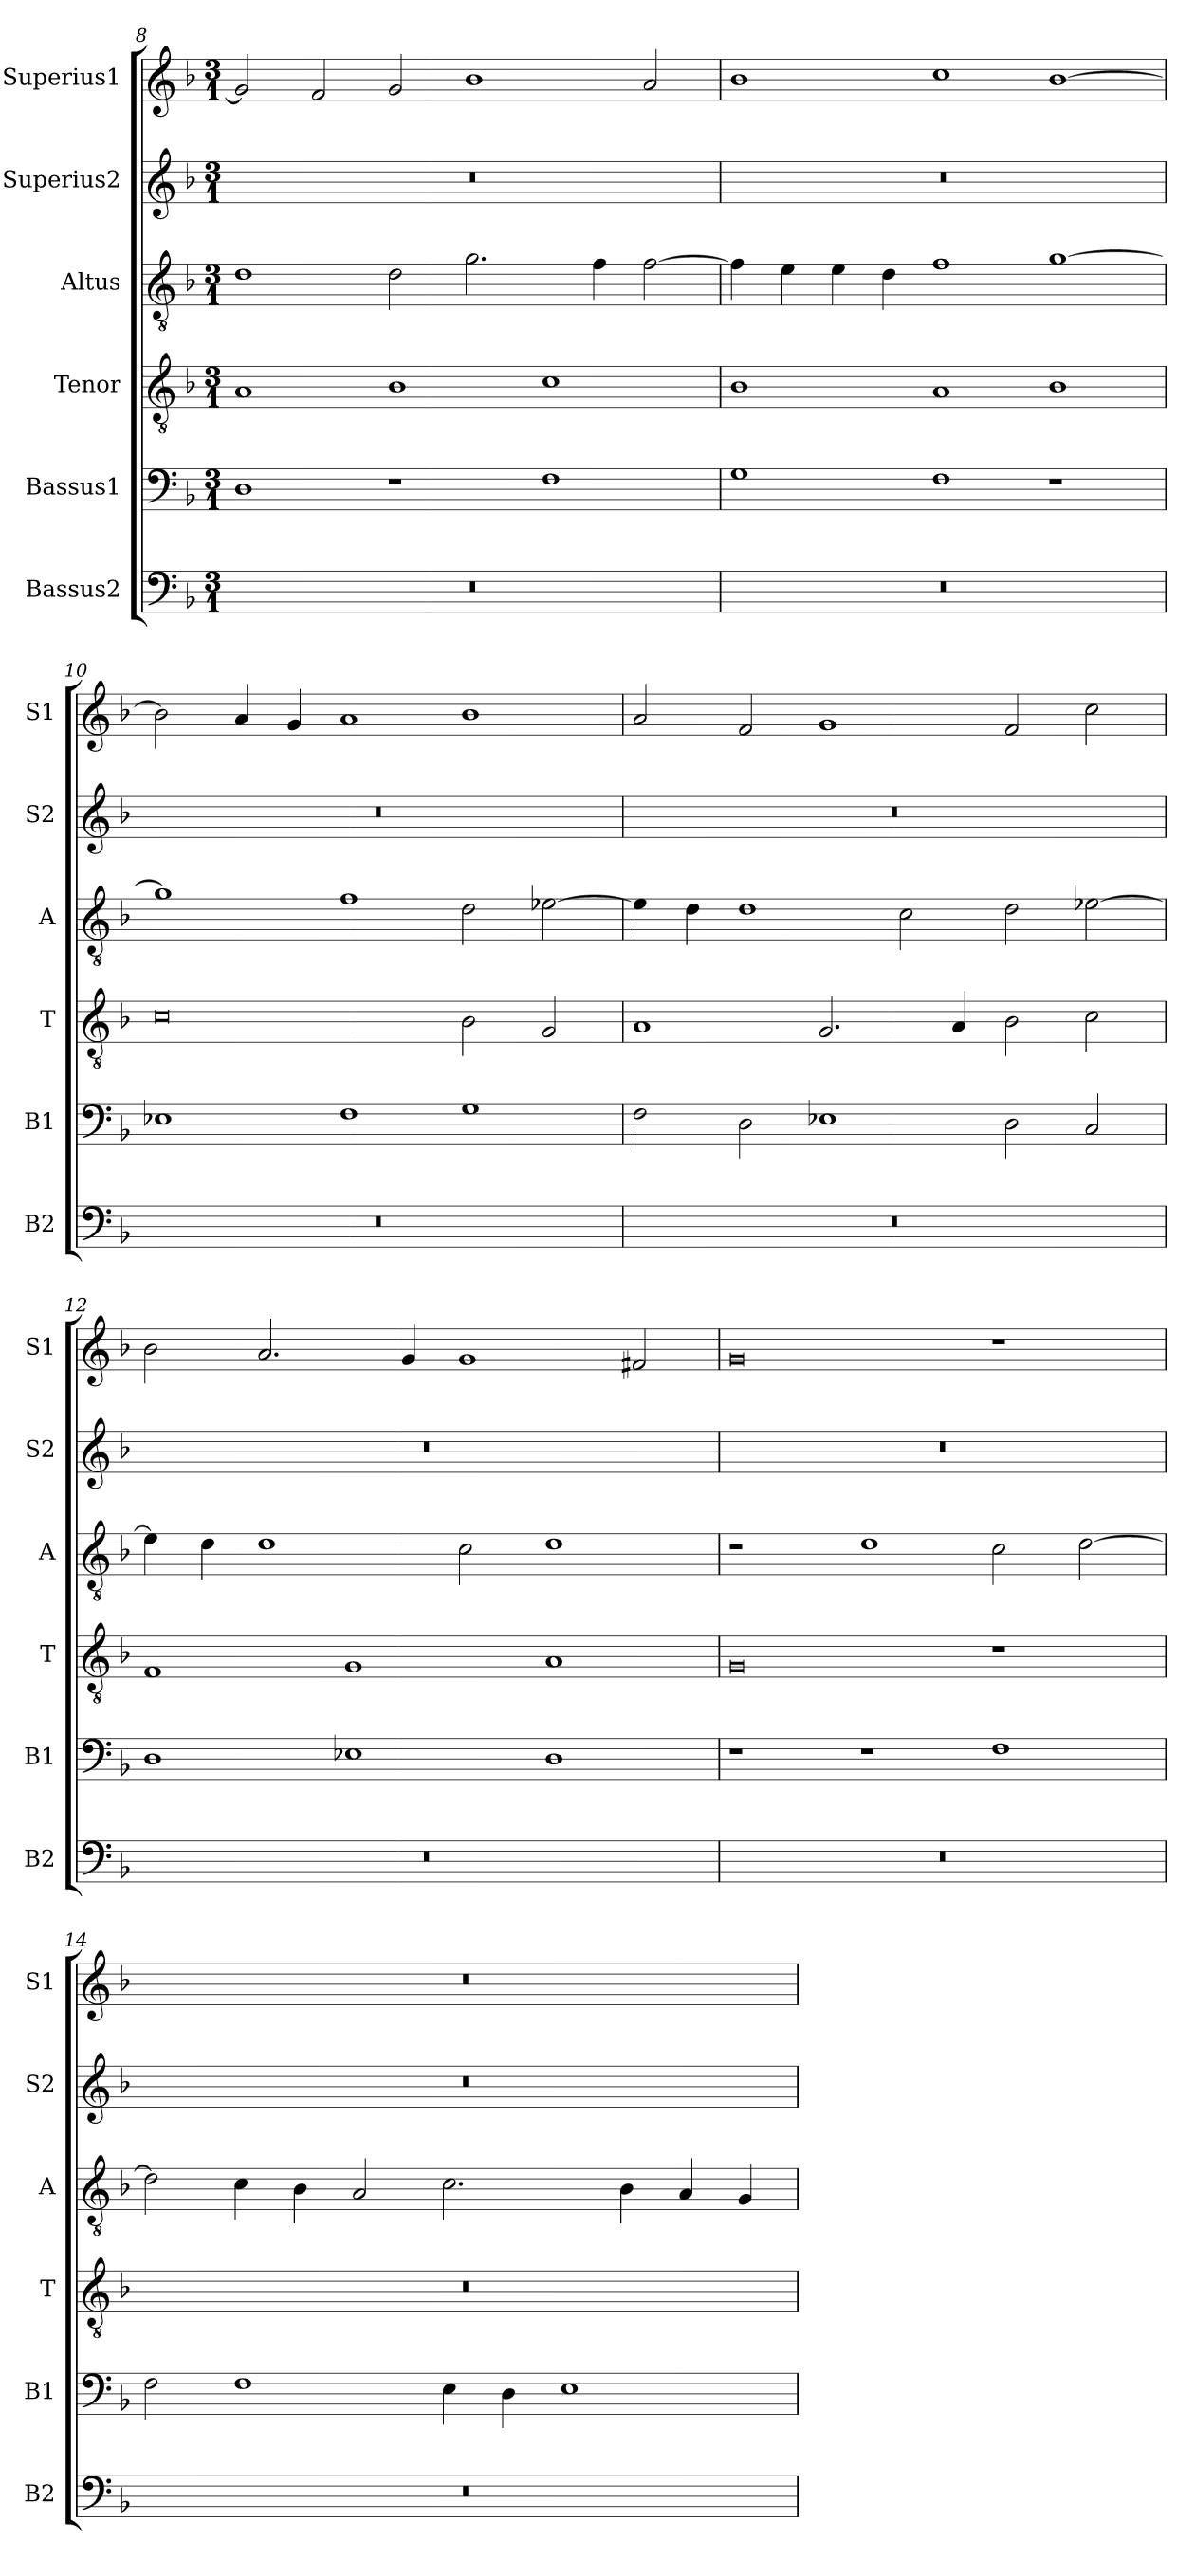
**kern	**kern	**kern	**kern	**kern	**kern
*part6	*part5	*part4	*part3	*part2	*part1
*staff6	*staff5	*staff4	*staff3	*staff2	*staff1
*I"Bassus2	*I"Bassus1	*I"Tenor	*I"Altus	*I"Superius2	*I"Superius1
*I'B2	*I'B1	*I'T	*I'A	*I'S2	*I'S1
*clefF4	*clefF4	*clefGv2	*clefGv2	*clefG2	*clefG2
*k[b-]	*k[b-]	*k[b-]	*k[b-]	*k[b-]	*k[b-]
*M3/1	*M3/1	*M3/1	*M3/1	*M3/1	*M3/1
=8	=8	=8	=8	=8	=8
0.r	1D	1A	1d	0.r	2g/]
.	.	.	.	.	2f/
.	1r	1B-	2d\	.	2g/
.	.	.	2.g\	.	1b-
.	1F	1c	.	.	.
.	.	.	4f\	.	.
.	.	.	[2f\	.	2a/
=9	=9	=9	=9	=9	=9
0.r	1G	1B-	4f\]	0.r	1b-
.	.	.	4e\	.	.
.	.	.	4e\	.	.
.	.	.	4d\	.	.
.	1F	1A	1f	.	1cc
.	1r	1B-	[1g	.	[1b-
=10	=10	=10	=10	=10	=10
0.r	1E-X	0c	1g]	0.r	2b-\]
.	.	.	.	.	4a/
.	.	.	.	.	4g/
.	1F	.	1f	.	1a
.	1G	2B-\	2d\	.	1b-
.	.	2G/	[2e-X\	.	.
=11	=11	=11	=11	=11	=11
0.r	2F\	1A	4e-\]	0.r	2a/
.	.	.	4d\	.	.
.	2D\	.	1d	.	2f/
.	1E-X	2.G/	.	.	1g
.	.	.	2c\	.	.
.	.	4A/	.	.	.
.	2D\	2B-\	2d\	.	2f/
.	2C/	2c\	[2e-X\	.	2cc\
=12	=12	=12	=12	=12	=12
0.r	1D	1F	4e-\]	0.r	2b-\
.	.	.	4d\	.	.
.	.	.	1d	.	2.a/
.	1E-X	1G	.	.	.
.	.	.	.	.	4g/
.	.	.	2c\	.	1g
.	1D	1A	1d	.	.
.	.	.	.	.	2f#X/
=13	=13	=13	=13	=13	=13
0.r	1r	0G	1r	0.r	0g
.	1r	.	1d	.	.
.	1F	1r	2c\	.	1r
.	.	.	[2d\	.	.
=14	=14	=14	=14	=14	=14
0.r	2F\	0.r	2d\]	0.r	0.r
.	1F	.	4c\	.	.
.	.	.	4B-\	.	.
.	.	.	2A/	.	.
.	4E\	.	2.c\	.	.
.	4D\	.	.	.	.
.	1E	.	.	.	.
.	.	.	4B-\	.	.
.	.	.	4A/	.	.
.	.	.	4G/	.	.
=	=	=	=	=	=
*-	*-	*-	*-	*-	*-
